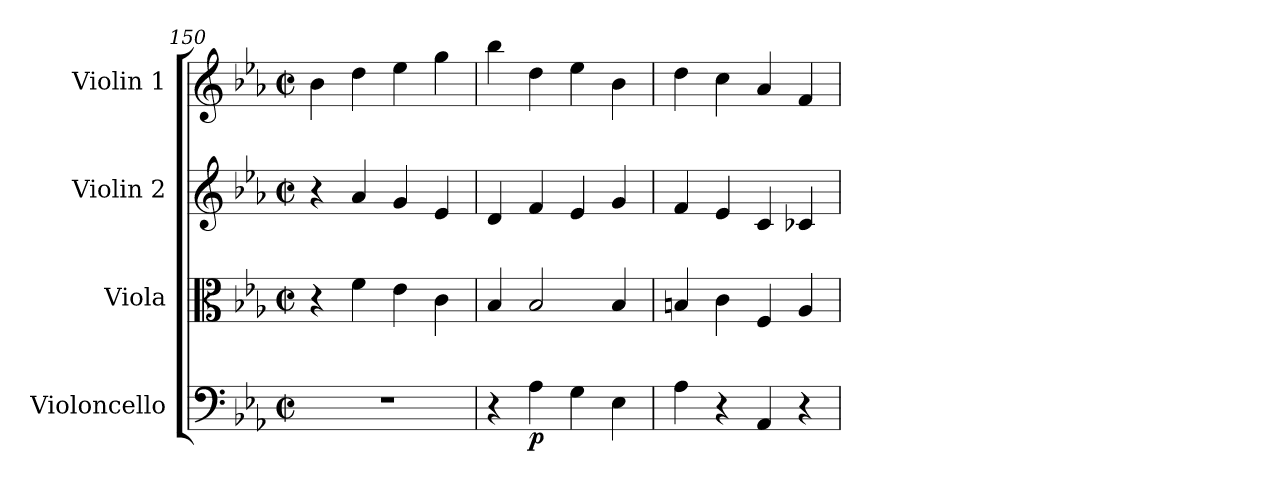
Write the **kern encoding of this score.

**kern	**dynam	**kern	**kern	**kern
*part4	*part4	*part3	*part2	*part1
*staff4	*staff4	*staff3	*staff2	*staff1
*I"Violoncello	*	*I"Viola	*I"Violin 2	*I"Violin 1
*I'Vc	*	*I'Vla	*I'Vln	*I'Vln
*clefF4	*	*clefC3	*clefG2	*clefG2
*k[b-e-a-]	*	*k[b-e-a-]	*k[b-e-a-]	*k[b-e-a-]
*M2/2	*	*M2/2	*M2/2	*M2/2
*met(c|)	*	*met(c|)	*met(c|)	*met(c|)
=150	=150	=150	=150	=150
1r	.	4r	4r	4b-\
.	.	4f\	4a-/	4dd\
.	.	4e-\	4g/	4ee-\
.	.	4c\	4e-/	4gg\
=151	=151	=151	=151	=151
4r	.	4B-/	4d/	4bb-\
!	!LO:DY:b	!	!	!
4A-\	p	2B-/	4f/	4dd\
4G\	.	.	4e-/	4ee-\
4E-\	.	4B-/	4g/	4b-\
=152	=152	=152	=152	=152
4A-\	.	4Bn/	4f/	4dd\
4r	.	4c\	4e-/	4cc\
4AA-/	.	4F/	4c/	4a-/
4r	.	4A-/	4c-X/	4f/
=	=	=	=	=
*-	*-	*-	*-	*-
